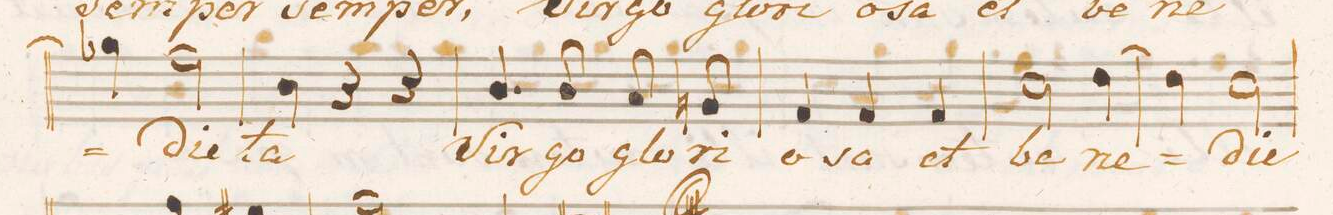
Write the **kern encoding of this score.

**kern	**text
*I"Basso.	*
*clefF4	*
*k[]	*
*met(c|)	*
*M3/4	*
4B-X\]	.
2A\	-dic-
=70	=70
4D\	-ta
4r	.
4r	.
=71	=71
4.D/	Vir-
8D/	-go
8C/	glo-
8BBn/	-ri-
=72	=72
4AA/	-o-
4AA/	-sa
4AA/	et
=73	=73
2E\	be-
[>4F\	-ne-
=74	=74
4F\]	.
2E\	-dic-
=75	=75
*-	*-
